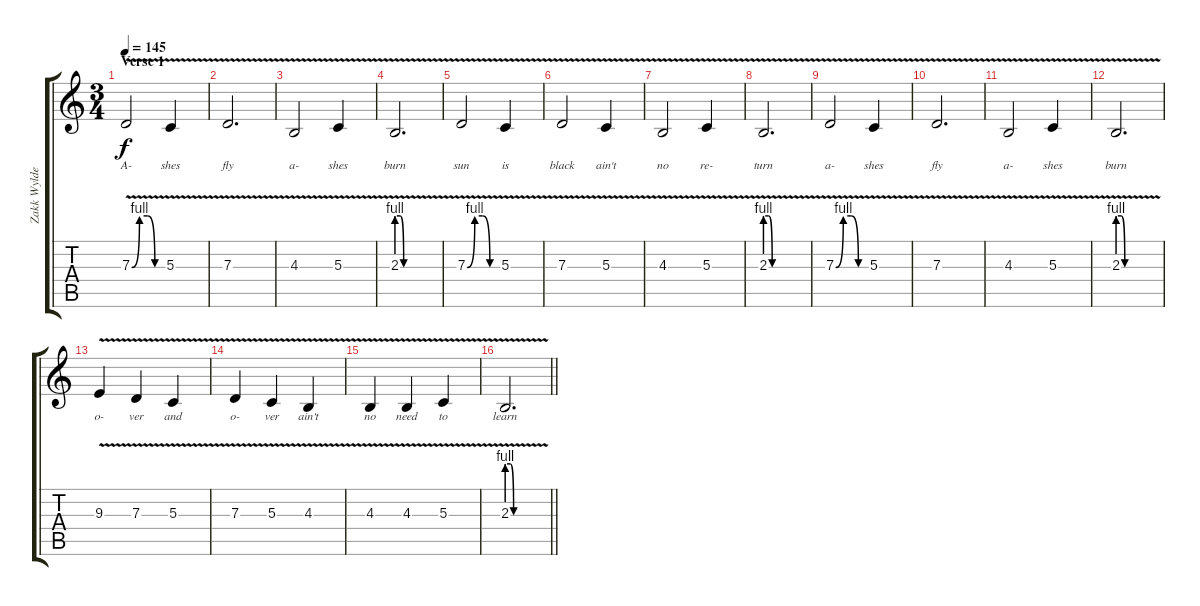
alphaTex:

\track ("Zakk Wylde (vocal)" "Zakk Wylde") {instrument oboe}
\staff {score tabs}
\tuning (E4 B3 G3 D3 A2 E2) {hide}
\ts (3 4)
\section ("" "Verse 1")
\tempo 145
\clef g2
\ks c
7.3{be (custom 0 0 15 4 30 4 45 0 60 0) v}.2{lyrics (0 "A-") lyrics (1 "") lyrics (2 "") lyrics (3 "") lyrics (4 "") dy f} 5.3{v}.4{lyrics (0 "shes") lyrics (1 "") lyrics (2 "") lyrics (3 "") lyrics (4 "")} |
7.3{v}.2{d lyrics (0 "fly") lyrics (1 "") lyrics (2 "") lyrics (3 "") lyrics (4 "")} |
4.3{v}.2{lyrics (0 "a-") lyrics (1 "") lyrics (2 "") lyrics (3 "") lyrics (4 "")} 5.3{v}.4{lyrics (0 "shes") lyrics (1 "") lyrics (2 "") lyrics (3 "") lyrics (4 "")} |
2.3{be (custom 0 4 5 4 10 0 60 0) v}.2{d lyrics (0 "burn") lyrics (1 "") lyrics (2 "") lyrics (3 "") lyrics (4 "")} |
7.3{be (custom 0 0 15 4 30 4 45 0 60 0) v}.2{lyrics (0 "sun") lyrics (1 "") lyrics (2 "") lyrics (3 "") lyrics (4 "")} 5.3{v}.4{lyrics (0 "is") lyrics (1 "") lyrics (2 "") lyrics (3 "") lyrics (4 "")} |
7.3{v}.2{lyrics (0 "black") lyrics (1 "") lyrics (2 "") lyrics (3 "") lyrics (4 "")} 5.3{v}.4{lyrics (0 "ain't") lyrics (1 "") lyrics (2 "") lyrics (3 "") lyrics (4 "")} |
4.3{v}.2{lyrics (0 "no") lyrics (1 "") lyrics (2 "") lyrics (3 "") lyrics (4 "")} 5.3{v}.4{lyrics (0 "re-") lyrics (1 "") lyrics (2 "") lyrics (3 "") lyrics (4 "")} |
2.3{be (custom 0 4 5 4 10 0 60 0) v}.2{d lyrics (0 "turn") lyrics (1 "") lyrics (2 "") lyrics (3 "") lyrics (4 "")} |
7.3{be (custom 0 0 15 4 30 4 45 0 60 0) v}.2{lyrics (0 "a-") lyrics (1 "") lyrics (2 "") lyrics (3 "") lyrics (4 "")} 5.3{v}.4{lyrics (0 "shes") lyrics (1 "") lyrics (2 "") lyrics (3 "") lyrics (4 "")} |
7.3{v}.2{d lyrics (0 "fly") lyrics (1 "") lyrics (2 "") lyrics (3 "") lyrics (4 "")} |
4.3{v}.2{lyrics (0 "a-") lyrics (1 "") lyrics (2 "") lyrics (3 "") lyrics (4 "")} 5.3{v}.4{lyrics (0 "shes") lyrics (1 "") lyrics (2 "") lyrics (3 "") lyrics (4 "")} |
2.3{be (custom 0 4 5 4 10 0 60 0) v}.2{d lyrics (0 "burn") lyrics (1 "") lyrics (2 "") lyrics (3 "") lyrics (4 "")} |
9.3{v}.4{lyrics (0 "o-") lyrics (1 "") lyrics (2 "") lyrics (3 "") lyrics (4 "")} 7.3{v}.4{lyrics (0 "ver") lyrics (1 "") lyrics (2 "") lyrics (3 "") lyrics (4 "")} 5.3{v}.4{lyrics (0 "and") lyrics (1 "") lyrics (2 "") lyrics (3 "") lyrics (4 "")} |
7.3{v}.4{lyrics (0 "o-") lyrics (1 "") lyrics (2 "") lyrics (3 "") lyrics (4 "")} 5.3{v}.4{lyrics (0 "ver") lyrics (1 "") lyrics (2 "") lyrics (3 "") lyrics (4 "")} 4.3{v}.4{lyrics (0 "ain't") lyrics (1 "") lyrics (2 "") lyrics (3 "") lyrics (4 "")} |
4.3{v}.4{lyrics (0 "no") lyrics (1 "") lyrics (2 "") lyrics (3 "") lyrics (4 "")} 4.3{v}.4{lyrics (0 "need") lyrics (1 "") lyrics (2 "") lyrics (3 "") lyrics (4 "")} 5.3{v}.4{lyrics (0 "to") lyrics (1 "") lyrics (2 "") lyrics (3 "") lyrics (4 "")} |
\barLineRight lightlight
2.3{be (custom 0 4 5 4 10 0 60 0) v}.2{d lyrics (0 "learn") lyrics (1 "") lyrics (2 "") lyrics (3 "") lyrics (4 "")}
